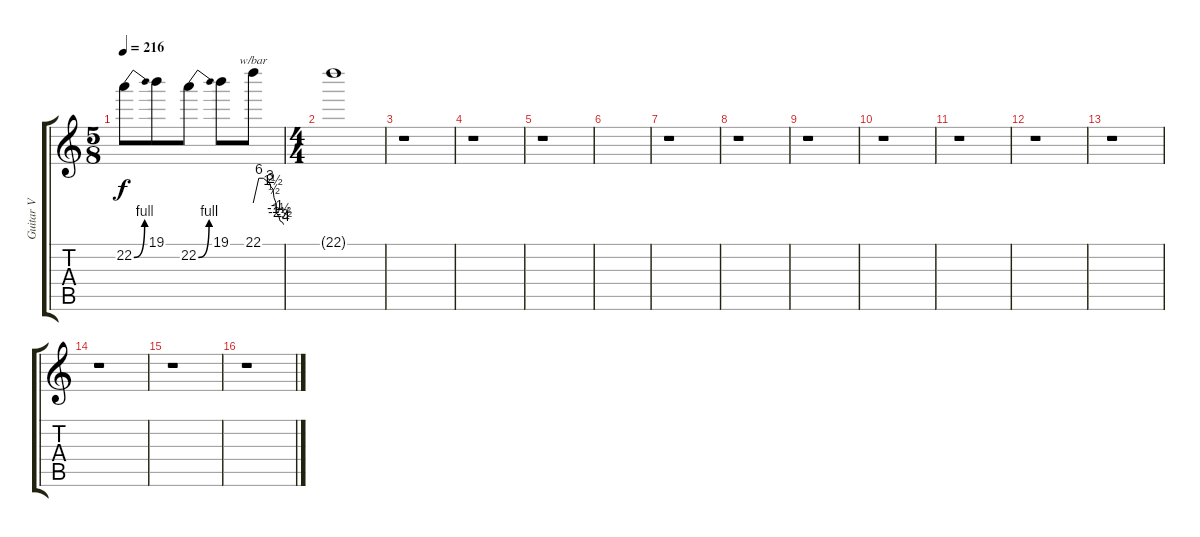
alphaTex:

\track ("Guitar V" "Guitar V") {instrument overdrivenguitar}
\staff {score tabs}
\tuning (E4 B3 G3 D3 A2 E2) {hide}
\ts (5 8)
\tempo 216
\clef g2
\ks c
22.2{be (bend 0 0 60 4)}.8{dy f} 19.1.8 22.2{be (bend 0 0 60 4)}.8 19.1.8 22.1.8{tbe (custom default 0 0 11 24 20 24 33 12 35 8 39 6 41 2 45 0 47 -4 51 -6 53 -10 58 -12 60 -16)} |
\ts (4 4)
22.1{t}.1 |
r.1 |
r.1 |
r.1 |
|
r.1 |
r.1 |
r.1 |
r.1 |
r.1 |
r.1 |
r.1 |
r.1 |
r.1 |
r.1
